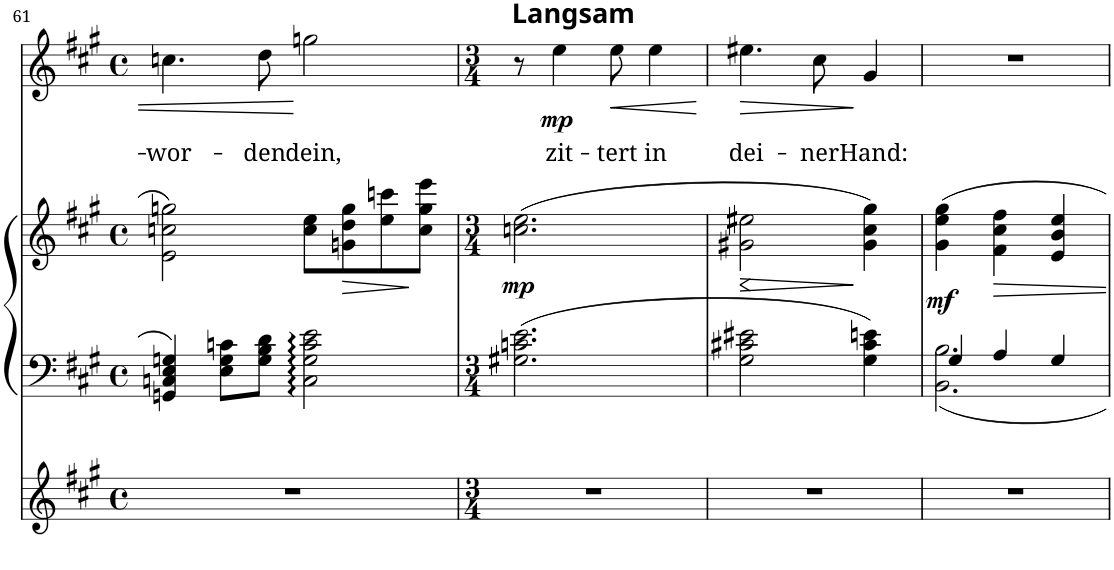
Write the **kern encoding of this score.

**kern	**kern	**kern	**dynam	**kern	**text	**dynam
*part3	*part2	*part2	*part2	*part1	*part1	*part1
*staff4	*staff3	*staff2	*staff2/3	*staff1	*staff1	*staff1
!!LO:PB:g=z
*clefG2	*clefF4	*clefG2	*	*clefG2	*	*
*k[f#c#g#]	*k[f#c#g#]	*k[f#c#g#]	*	*k[f#c#g#]	*	*
*A:	*A:	*A:	*	*A:	*	*
*M4/4	*M4/4	*M4/4	*	*M4/4	*	*
*met(c)	*met(c)	*met(c)	*	*met(c)	*	*
=61	=61	=61	=61	=61	=61	=61
!	!	!	!	!	!LO:LY:b	!
1r	4GGn/ 4Cn/ 4E/ 4Gn/	2e\ 2ccn\ 2ggn\	.	4.ccn\	-wor-	.
.	8E\ 8G\ 8cn\L	.	.	.	.	.
!	!	!	!	!	!LO:LY:b	!
.	8G\ 8B\ 8d\J	.	.	8dd\	-den	.
!	!	!	!	!	!LO:LY:b	!
.	2C\ 2G\ 2c\ 2e\	8cc\ 8ee\L	.	2ggn\	dein,	.
!	!	!	!LO:HP:b	!	!	!
.	.	8gn\ 8dd\ 8gg\	>	.	.	.
.	.	8ee\ 8cccn\	.	.	.	.
.	.	8cc\ 8gg\ 8eee\J	.	.	.	.
=62	=62	=62	=62	=62	=62	=62
*M3/4	*M3/4	*M3/4	*	*M3/4	*	*
!	!	!	!	!LO:TX:a:B:t=Langsam	!	!
!	!	!	!LO:DY:b	!	!	!
2.r	2.G#X\ 2.cn\ 2.e\	(2.ccn\ 2.ee\	mp	8r	.	.
!	!	!	!	!	!LO:LY:b	!LO:DY:b
.	.	.	.	4ee\	zit-	mp
!	!	!	!	!	!LO:LY:b	!LO:HP:b
.	.	.	.	8ee\	-tert	<
!	!	!	!	!	!LO:LY:b	!
.	.	.	.	4ee\	in	.
.	.	.	]	.	.	[
=63	=63	=63	=63	=63	=63	=63
!	!	!	!LO:HP:b	!	!LO:LY:b	!LO:HP:b
2.r	2G#\ 2c#X\ 2e#X\	2g#X\ 2ee#X\	<	4.ee#X\	dei-	>
!	!	!	!	!	!LO:LY:b	!
.	.	.	.	8cc#\	-ner	.
!	!	!	!	!	!LO:LY:b	!
.	4G#\ 4c#\ 4en\	4g#\ 4cc#\ 4gg#\)	[	4g#/	Hand:	]
=64	=64	=64	=64	=64	=64	=64
*	*^	*	*	*	*	*
!	!	!	!	!LO:DY:b	!	!	!
2.r	4G#/	2.BB\ 2.B\	4g#\ 4ee\ 4gg#\	mf	2.r	.	.
.	4A/	.	4f#\ 4cc#\ 4ff#\	.	.	.	.
.	4G#/	.	4e/ 4b/ 4ee/	.	.	.	.
*	*v	*v	*	*	*	*	*
=	=	=	=	=	=	=
*-	*-	*-	*-	*-	*-	*-
